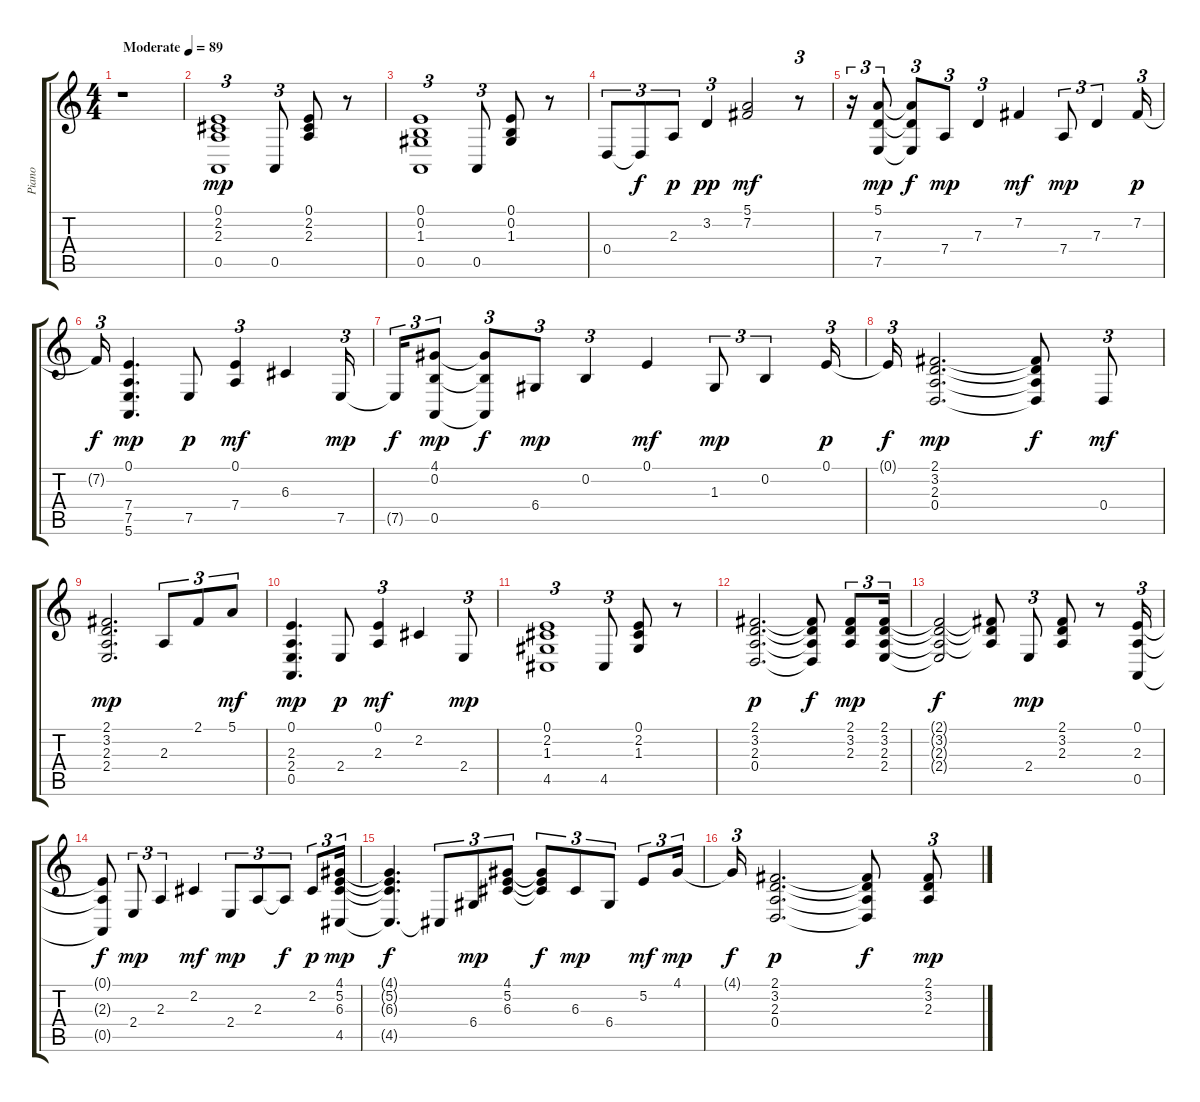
\track ("Piano          " "Piano     ") {instrument acousticgrandpiano}
\staff {score tabs}
\tuning (E4 B3 G3 D3 A2 E2) {hide}
\ts (4 4)
\tempo (89 "Moderate")
\clef g2
\ks c
r.1{dy mp instrument acousticgrandpiano} |
(0.1 2.2 2.3 0.5).1{tu (3 2)} 0.5.8{tu (3 2)} (0.1 2.2 2.3).8 r.8 |
(0.1 0.2 1.3 0.5).1{tu (3 2)} 0.5.8{tu (3 2)} (0.1 0.2 1.3).8 r.8 |
0.4.8{tu (3 2)} 0.4{t}.8{tu (3 2) dy f} 2.3.8{tu (3 2) dy p} 3.2.4{tu (3 2) dy pp} (5.1 7.2).2{dy mf} r.8{tu (3 2)} |
r.16{tu (3 2)} (5.1 7.3 7.5).8{tu (3 2) dy mp} (5.1{t} 7.3{t} 7.5{t}).8{tu (3 2) dy f} 7.4.8{tu (3 2) dy mp} 7.3.4{tu (3 2)} 7.2.4{dy mf} 7.4.8{tu (3 2) dy mp} 7.3.4{tu (3 2)} 7.2.16{tu (3 2) dy p} |
7.2{t}.16{tu (3 2) dy f} (0.1 7.4 7.5 5.6).4{d dy mp} 7.5.8{dy p} (0.1 7.4).4{tu (3 2) dy mf} 6.3.4 7.5.16{tu (3 2) dy mp} |
7.5{t}.16{tu (3 2) dy f} (4.1 0.2 0.5).8{tu (3 2) dy mp} (4.1{t} 0.2{t} 0.5{t}).8{tu (3 2) dy f} 6.4.8{tu (3 2) dy mp} 0.2.4{tu (3 2)} 0.1.4{dy mf} 1.3.8{tu (3 2) dy mp} 0.2.4{tu (3 2)} 0.1.16{tu (3 2) dy p} |
0.1{t}.16{tu (3 2) dy f} (2.1 3.2 2.3 0.4).2{d dy mp} (2.1{t} 3.2{t} 2.3{t} 0.4{t}).8{dy f} 0.4.8{tu (3 2) dy mf} |
(2.1 3.2 2.3 2.4).2{d dy mp} 2.3.8{tu (3 2)} 2.1.8{tu (3 2)} 5.1.8{tu (3 2) dy mf} |
(0.1 2.3 2.4 0.5).4{d dy mp} 2.4.8{dy p} (0.1 2.3).4{tu (3 2) dy mf} 2.2.4 2.4.8{tu (3 2) dy mp} |
(0.1 2.2 1.3 4.5).1{tu (3 2)} 4.5.8{tu (3 2)} (0.1 2.2 1.3).8 r.8 |
(2.1 3.2 2.3 0.4).2{d dy p} (2.1{t} 3.2{t} 2.3{t} 0.4{t}).8{dy f} (2.1 3.2 2.3).8{tu (3 2) dy mp} (2.1 3.2 2.3 2.4).16{tu (3 2)} |
(2.1{t} 3.2{t} 2.3{t} 2.4{t}).2{dy f} (2.1{t} 3.2{t} 2.3{t}).8 2.4.8{tu (3 2) dy mp} (2.1 3.2 2.3).8 r.8 (0.1 2.3 0.5).16{tu (3 2)} |
(0.1{t} 2.3{t} 0.5{t}).8{dy f} 2.4.8{tu (3 2) dy mp} 2.3.4{tu (3 2)} 2.2.4{dy mf} 2.4.8{tu (3 2) dy mp} 2.3.8{tu (3 2)} 2.3{t}.8{tu (3 2) dy f} 2.2.8{tu (3 2) dy p} (4.1 5.2 6.3 4.5).16{tu (3 2) dy mp} |
(4.1{t} 5.2{t} 6.3{t} 4.5{t}).4{d dy f} 4.5{t}.8{tu (3 2)} 6.4.8{tu (3 2) dy mp} (4.1 5.2 6.3).8{tu (3 2)} (4.1{t} 5.2{t} 6.3{t}).8{tu (3 2) dy f} 6.3.8{tu (3 2) dy mp} 6.4.8{tu (3 2)} 5.2.8{tu (3 2) dy mf} 4.1.16{tu (3 2) dy mp} |
4.1{t}.16{tu (3 2) dy f} (2.1 3.2 2.3 0.4).2{d dy p} (2.1{t} 3.2{t} 2.3{t} 0.4{t}).8{dy f} (2.1 3.2 2.3).8{tu (3 2) dy mp}
